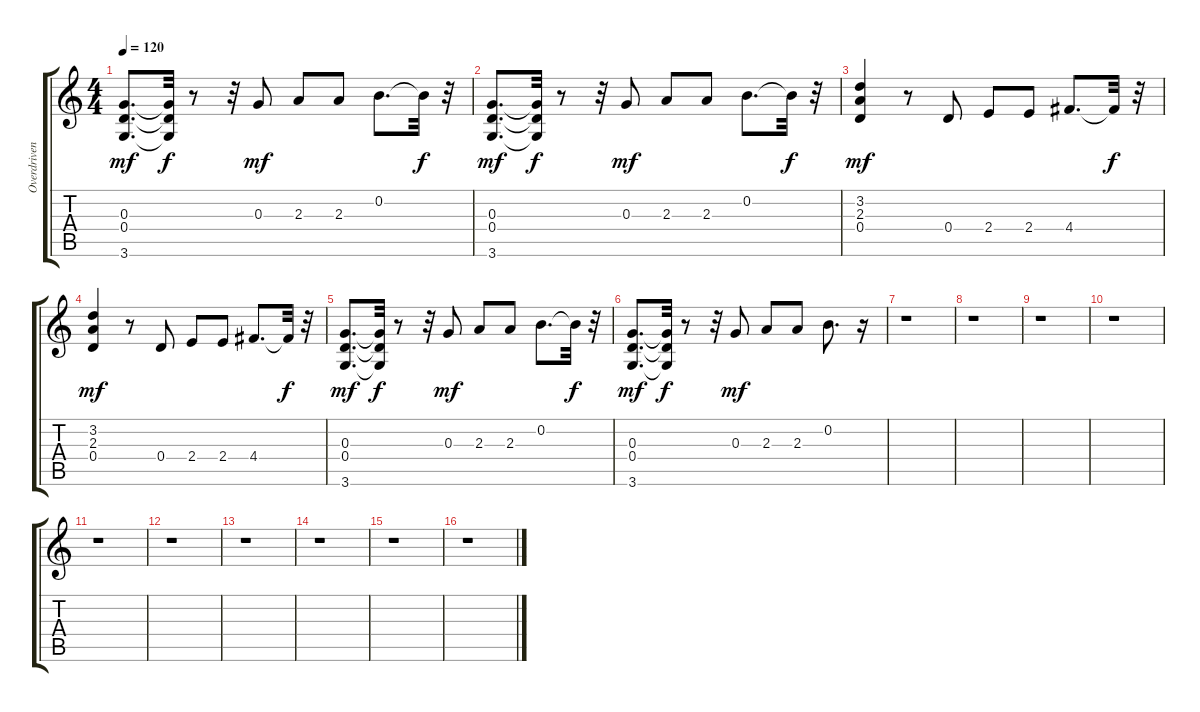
\track ("Overdriven Guitar 1" "Overdriven") {instrument overdrivenguitar}
\staff {score tabs}
\tuning (E4 B3 G3 D3 A2 E2) {hide}
\ts (4 4)
\tempo 120
\clef g2
\ks c
(0.3 0.4 3.6).8{d dy mf} (0.3{t} 0.4{t} 3.6{t}).32{dy f} r.8 r.32 0.3.8{dy mf} 2.3.8 2.3.8 0.2.8{d} 0.2{t}.32{dy f} r.32 |
(0.3 0.4 3.6).8{d dy mf} (0.3{t} 0.4{t} 3.6{t}).32{dy f} r.8 r.32 0.3.8{dy mf} 2.3.8 2.3.8 0.2.8{d} 0.2{t}.32{dy f} r.32 |
(3.2 2.3 0.4).4{dy mf} r.8 0.4.8 2.4.8 2.4.8 4.4.8{d} 4.4{t}.32{dy f} r.32 |
(3.2 2.3 0.4).4{dy mf} r.8 0.4.8 2.4.8 2.4.8 4.4.8{d} 4.4{t}.32{dy f} r.32 |
(0.3 0.4 3.6).8{d dy mf} (0.3{t} 0.4{t} 3.6{t}).32{dy f} r.8 r.32 0.3.8{dy mf} 2.3.8 2.3.8 0.2.8{d} 0.2{t}.32{dy f} r.32 |
(0.3 0.4 3.6).8{d dy mf} (0.3{t} 0.4{t} 3.6{t}).32{dy f} r.8 r.32 0.3.8{dy mf} 2.3.8 2.3.8 0.2.8{d} r.16 |
r.1 |
r.1 |
r.1 |
r.1 |
r.1 |
r.1 |
r.1 |
r.1 |
r.1 |
r.1
